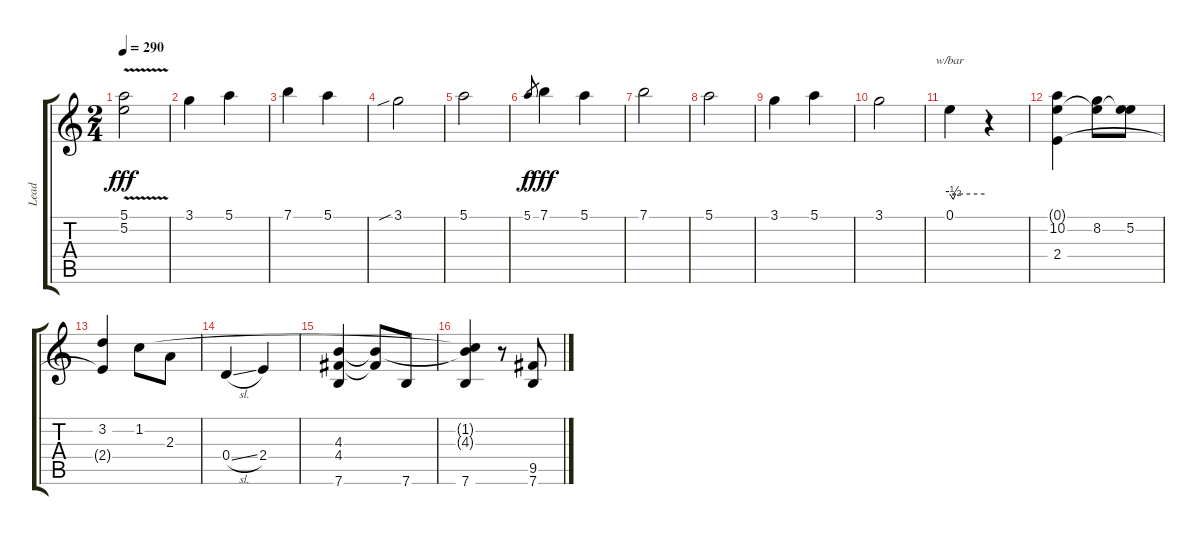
\track ("Lead" "Lead") {instrument electricguitarclean}
\staff {score tabs}
\tuning (E4 B3 G3 D3 A2 E2) {hide}
\ts (2 4)
\tempo 290
\clef g2
\ks c
(5.1{v} 5.2{v}).2{dy fff} |
3.1.4 5.1.4 |
7.1.4 5.1.4 |
3.1{sib}.2 |
5.1.2 |
5.1.8{gr dy f} 7.1.4{dy fff} 5.1.4 |
7.1.2 |
5.1.2 |
3.1.4 5.1.4 |
3.1.2 |
0.1.4{tbe (custom default 0 0 6 -2 10 0 60 0)} r.4{instrument acousticguitarsteel} |
(0.1{t} 10.2 2.4).4 (0.1{t} 8.2).8 (0.1{t} 5.2).8 |
(3.2 2.4{t}).4 1.2.8 2.3.8 |
0.4{sl}.4{volume 14 instrument electricguitarclean} 2.4.4 |
(4.3 4.4 7.6).4 (4.3{t} 4.4{t}).8 7.6.8 |
(1.2{t} 4.3{t} 7.6).4 r.8 (9.5 7.6).8
